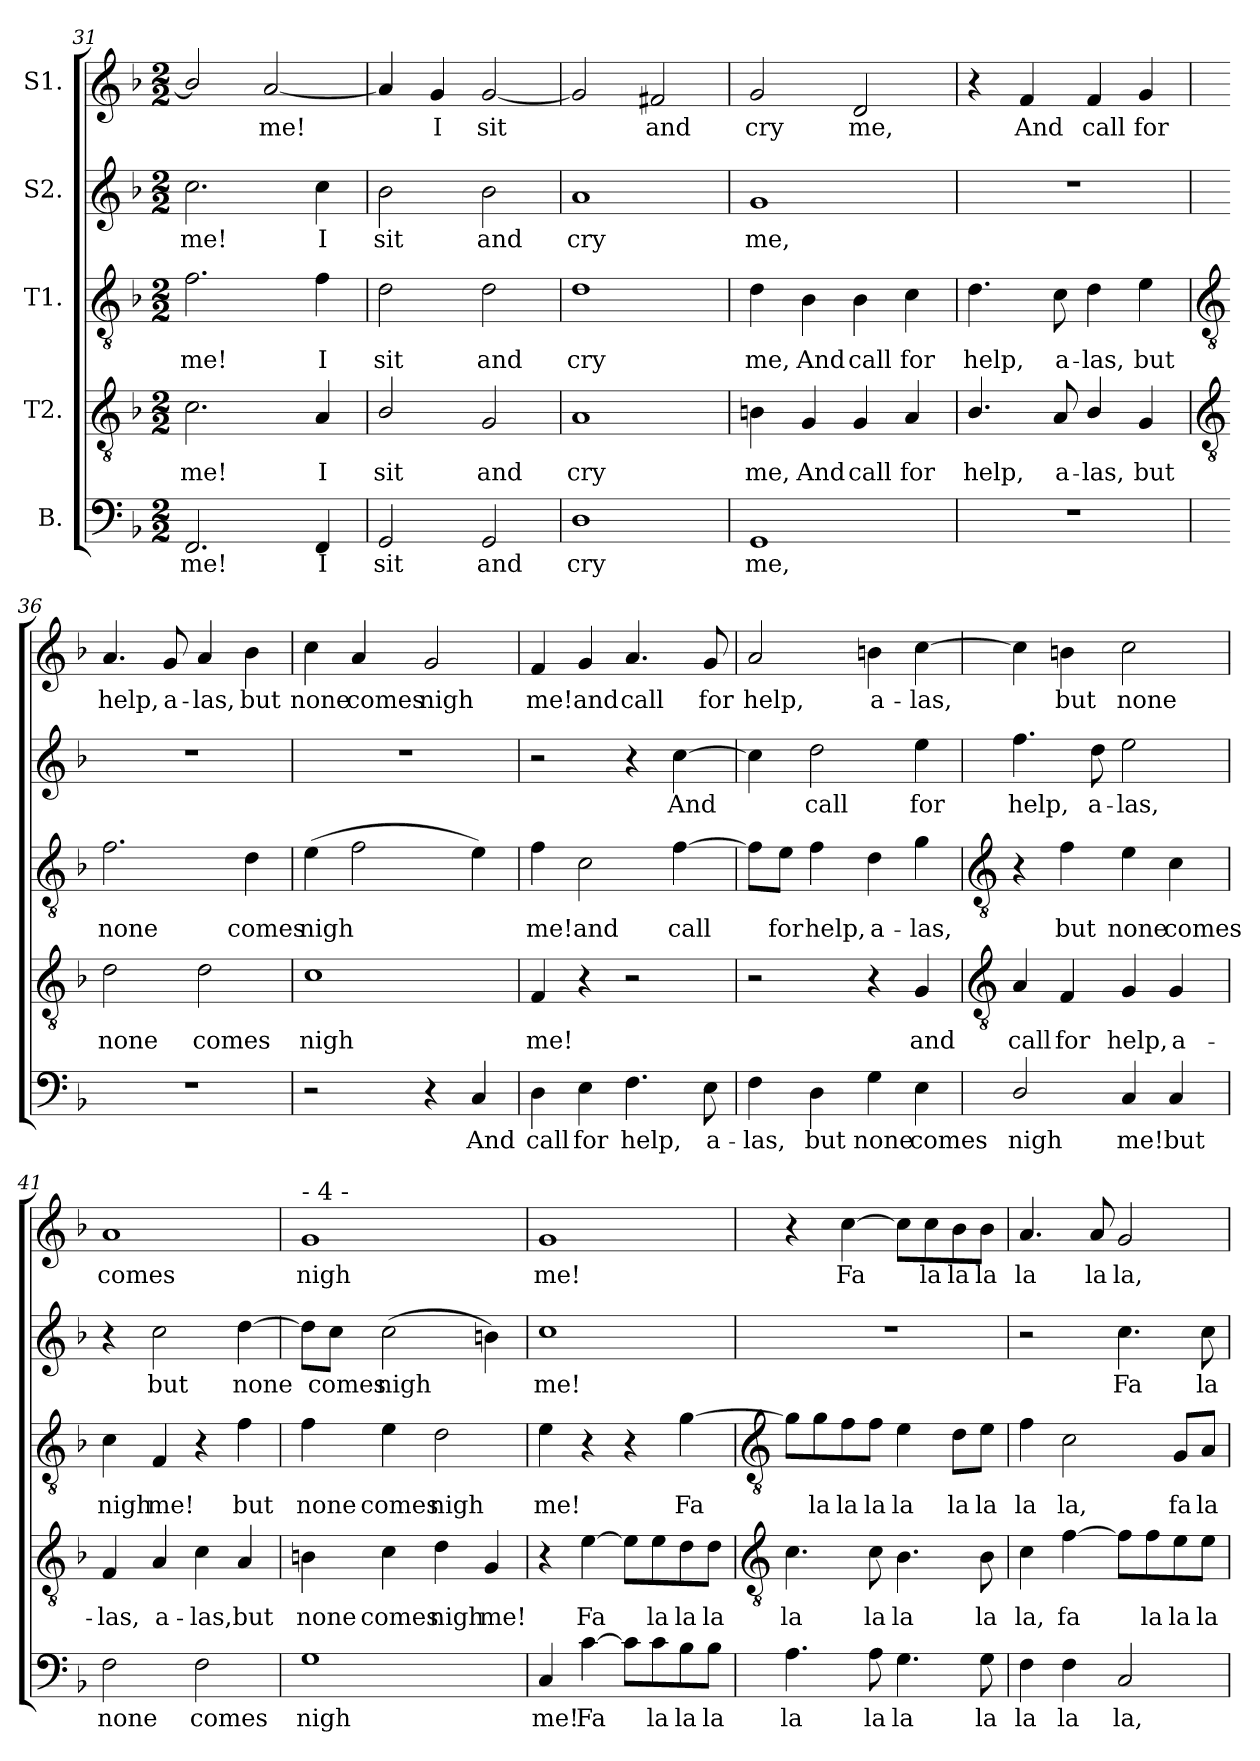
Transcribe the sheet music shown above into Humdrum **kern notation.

**kern	**text	**kern	**text	**kern	**text	**kern	**text	**kern	**text
*part5	*part5	*part4	*part4	*part3	*part3	*part2	*part2	*part1	*part1
*staff5	*staff5	*staff4	*staff4	*staff3	*staff3	*staff2	*staff2	*staff1	*staff1
*I"B.	*	*I"T2.	*	*I"T1.	*	*I"S2.	*	*I"S1.	*
*clefF4	*	*clefGv2	*	*clefGv2	*	*clefG2	*	*clefG2	*
*k[b-]	*	*k[b-]	*	*k[b-]	*	*k[b-]	*	*k[b-]	*
*F:	*	*F:	*	*F:	*	*F:	*	*F:	*
*M2/2	*	*M2/2	*	*M2/2	*	*M2/2	*	*M2/2	*
=31	=31	=31	=31	=31	=31	=31	=31	=31	=31
!	!LO:LY:b	!	!LO:LY:b	!	!LO:LY:b	!	!LO:LY:b	!	!
2.FF	me!	2.c	me!	2.f	me!	2.cc	me!	2b-/]	.
!	!	!	!	!	!	!	!	!	!LO:LY:b
.	.	.	.	.	.	.	.	[2a	me!
!	!LO:LY:b	!	!LO:LY:b	!	!LO:LY:b	!	!LO:LY:b	!	!
4FF	I	4A	I	4f	I	4cc	I	.	.
=32	=32	=32	=32	=32	=32	=32	=32	=32	=32
!	!LO:LY:b	!	!LO:LY:b	!	!LO:LY:b	!	!LO:LY:b	!	!
2GG	sit	2B-/	sit	2d	sit	2b-	sit	4a]	.
!	!	!	!	!	!	!	!	!	!LO:LY:b
.	.	.	.	.	.	.	.	4g	I
!	!LO:LY:b	!	!LO:LY:b	!	!LO:LY:b	!	!LO:LY:b	!	!LO:LY:b
2GG	and	2G	and	2d	and	2b-	and	[2g	sit
=33	=33	=33	=33	=33	=33	=33	=33	=33	=33
!	!LO:LY:b	!	!LO:LY:b	!	!LO:LY:b	!	!LO:LY:b	!	!
1D	cry	1A	cry	1d	cry	1a	cry	2g]	.
!	!	!	!	!	!	!	!	!	!LO:LY:b
.	.	.	.	.	.	.	.	2f#X	and
=34	=34	=34	=34	=34	=34	=34	=34	=34	=34
!	!LO:LY:b	!	!LO:LY:b	!	!LO:LY:b	!	!LO:LY:b	!	!LO:LY:b
1GG	me,	4Bn	me,	4d	me,	1g	me,	2g	cry
!	!	!	!LO:LY:b	!	!LO:LY:b	!	!	!	!
.	.	4G	And	4B-	And	.	.	.	.
!	!	!	!LO:LY:b	!	!LO:LY:b	!	!	!	!LO:LY:b
.	.	4G	call	4B-	call	.	.	2d	me,
!	!	!	!LO:LY:b	!	!LO:LY:b	!	!	!	!
.	.	4A	for	4c	for	.	.	.	.
=35	=35	=35	=35	=35	=35	=35	=35	=35	=35
!	!	!	!LO:LY:b	!	!LO:LY:b	!	!	!	!
1r	.	4.B-/	help,	4.d	help,	1r	.	4r	.
!	!	!	!	!	!	!	!	!	!LO:LY:b
.	.	.	.	.	.	.	.	4f	And
!	!	!	!LO:LY:b	!	!LO:LY:b	!	!	!	!
.	.	8A/	a-	8c	a-	.	.	.	.
!	!	!	!LO:LY:b	!	!LO:LY:b	!	!	!	!LO:LY:b
.	.	4B-/	-las,	4d	-las,	.	.	4f	call
!	!	!	!LO:LY:b	!	!LO:LY:b	!	!	!	!LO:LY:b
.	.	4G	but	4e	but	.	.	4g	for
!!LO:LB:g=z
=36	=36	=36	=36	=36	=36	=36	=36	=36	=36
*	*	*clefGv2	*	*clefGv2	*	*	*	*	*
!	!	!	!LO:LY:b	!	!LO:LY:b	!	!	!	!LO:LY:b
1r	.	2d	none	2.f	none	1r	.	4.a	help,
!	!	!	!	!	!	!	!	!	!LO:LY:b
.	.	.	.	.	.	.	.	8g	a-
!	!	!	!LO:LY:b	!	!	!	!	!	!LO:LY:b
.	.	2d	comes	.	.	.	.	4a	-las,
!	!	!	!	!	!LO:LY:b	!	!	!	!LO:LY:b
.	.	.	.	4d	comes	.	.	4b-	but
=37	=37	=37	=37	=37	=37	=37	=37	=37	=37
!	!	!	!LO:LY:b	!	!LO:LY:b	!	!	!	!LO:LY:b
2r	.	1c	nigh	(>4e	nigh	1r	.	4cc	none
!	!	!	!	!	!	!	!	!	!LO:LY:b
.	.	.	.	2f	.	.	.	4a	comes
!	!	!	!	!	!	!	!	!	!LO:LY:b
4r	.	.	.	.	.	.	.	2g	nigh
!	!LO:LY:b	!	!	!	!	!	!	!	!
4C	And	.	.	4e)	.	.	.	.	.
=38	=38	=38	=38	=38	=38	=38	=38	=38	=38
!	!LO:LY:b	!	!LO:LY:b	!	!LO:LY:b	!	!	!	!LO:LY:b
4D	call	4F	me!	4f	me!	2r	.	4f	me!
!	!LO:LY:b	!	!	!	!LO:LY:b	!	!	!	!LO:LY:b
4E	for	4r	.	2c	and	.	.	4g	and
!	!LO:LY:b	!	!	!	!	!	!	!	!LO:LY:b
4.F	help,	2r	.	.	.	4r	.	4.a	call
!	!	!	!	!	!LO:LY:b	!	!LO:LY:b	!	!
.	.	.	.	[4f	call	[4cc	And	.	.
!	!LO:LY:b	!	!	!	!	!	!	!	!LO:LY:b
8E	a-	.	.	.	.	.	.	8g	for
=39	=39	=39	=39	=39	=39	=39	=39	=39	=39
!	!LO:LY:b	!	!	!	!	!	!	!	!LO:LY:b
4F	-las,	2r	.	8fL]	.	4cc]	.	2a	help,
!	!	!	!	!	!LO:LY:b	!	!	!	!
.	.	.	.	8eJ	for	.	.	.	.
!	!LO:LY:b	!	!	!	!LO:LY:b	!	!LO:LY:b	!	!
4D	but	.	.	4f	help,	2dd	call	.	.
!	!LO:LY:b	!	!	!	!LO:LY:b	!	!	!	!LO:LY:b
4G	none	4r	.	4d	a-	.	.	4bn	a-
!	!LO:LY:b	!	!LO:LY:b	!	!LO:LY:b	!	!LO:LY:b	!	!LO:LY:b
4E	comes	4G	and	4g	-las,	4ee	for	[4cc	-las,
!!LO:LB:g=z
=40	=40	=40	=40	=40	=40	=40	=40	=40	=40
*	*	*clefGv2	*	*clefGv2	*	*	*	*	*
!	!LO:LY:b	!	!LO:LY:b	!	!	!	!LO:LY:b	!	!
2D/	nigh	4A	call	4r	.	4.ff	help,	4cc]	.
!	!	!	!LO:LY:b	!	!LO:LY:b	!	!	!	!LO:LY:b
.	.	4F	for	4f	but	.	.	4bn	but
!	!	!	!	!	!	!	!LO:LY:b	!	!
.	.	.	.	.	.	8dd	a-	.	.
!	!LO:LY:b	!	!LO:LY:b	!	!LO:LY:b	!	!LO:LY:b	!	!LO:LY:b
4C/	me!	4G	help,	4e	none	2ee	-las,	2cc	none
!	!LO:LY:b	!	!LO:LY:b	!	!LO:LY:b	!	!	!	!
4C/	but	4G	a-	4c	comes	.	.	.	.
=41	=41	=41	=41	=41	=41	=41	=41	=41	=41
!	!LO:LY:b	!	!LO:LY:b	!	!LO:LY:b	!	!	!	!LO:LY:b
2F	none	4F	-las,	4c	nigh	4r	.	1a	comes
!	!	!	!LO:LY:b	!	!LO:LY:b	!	!LO:LY:b	!	!
.	.	4A	a-	4F	me!	2cc	but	.	.
!	!LO:LY:b	!	!LO:LY:b	!	!	!	!	!	!
2F	comes	4c	-las,	4r	.	.	.	.	.
!	!	!	!LO:LY:b	!	!LO:LY:b	!	!LO:LY:b	!	!
.	.	4A	but	4f	but	[4dd	none	.	.
=42	=42	=42	=42	=42	=42	=42	=42	=42	=42
!	!	!	!	!	!	!	!	!LO:TX:a:t=- 4 -	!
!	!LO:LY:b	!	!LO:LY:b	!	!LO:LY:b	!	!	!	!LO:LY:b
1G	nigh	4Bn	none	4f	none	8ddL]	.	1g	nigh
!	!	!	!	!	!	!	!LO:LY:b	!	!
.	.	.	.	.	.	8ccJ	comes	.	.
!	!	!	!LO:LY:b	!	!LO:LY:b	!	!LO:LY:b	!	!
.	.	4c	comes	4e	comes	(>2cc	nigh	.	.
!	!	!	!LO:LY:b	!	!LO:LY:b	!	!	!	!
.	.	4d	nigh	2d	nigh	.	.	.	.
!	!	!	!LO:LY:b	!	!	!	!	!	!
.	.	4G	me!	.	.	4bn)	.	.	.
=43	=43	=43	=43	=43	=43	=43	=43	=43	=43
!	!LO:LY:b	!	!	!	!LO:LY:b	!	!LO:LY:b	!	!LO:LY:b
4C	me!	4r	.	4e	me!	1cc	me!	1g	me!
!	!LO:LY:b	!	!LO:LY:b	!	!	!	!	!	!
[4c	Fa	[4e	Fa	4r	.	.	.	.	.
8cL]	.	8eL]	.	4r	.	.	.	.	.
!	!LO:LY:b	!	!LO:LY:b	!	!	!	!	!	!
8c	la	8e	la	.	.	.	.	.	.
!	!LO:LY:b	!	!LO:LY:b	!	!LO:LY:b	!	!	!	!
8B-	la	8d	la	[4g	Fa	.	.	.	.
!	!LO:LY:b	!	!LO:LY:b	!	!	!	!	!	!
8B-J	la	8dJ	la	.	.	.	.	.	.
!!LO:LB:g=z
=44	=44	=44	=44	=44	=44	=44	=44	=44	=44
*	*	*clefGv2	*	*clefGv2	*	*	*	*	*
!	!LO:LY:b	!	!LO:LY:b	!	!	!	!	!	!
4.A	la	4.c	la	8gL]	.	1r	.	4r	.
!	!	!	!	!	!LO:LY:b	!	!	!	!
.	.	.	.	8g	la	.	.	.	.
!	!	!	!	!	!LO:LY:b	!	!	!	!LO:LY:b
.	.	.	.	8f	la	.	.	[4cc	Fa
!	!LO:LY:b	!	!LO:LY:b	!	!LO:LY:b	!	!	!	!
8A	la	8c	la	8fJ	la	.	.	.	.
!	!LO:LY:b	!	!LO:LY:b	!	!LO:LY:b	!	!	!	!
4.G	la	4.B-	la	4e	la	.	.	8ccL]	.
!	!	!	!	!	!	!	!	!	!LO:LY:b
.	.	.	.	.	.	.	.	8cc	la
!	!	!	!	!	!LO:LY:b	!	!	!	!LO:LY:b
.	.	.	.	8dL	la	.	.	8b-	la
!	!LO:LY:b	!	!LO:LY:b	!	!LO:LY:b	!	!	!	!LO:LY:b
8G	la	8B-	la	8eJ	la	.	.	8b-J	la
=45	=45	=45	=45	=45	=45	=45	=45	=45	=45
!	!LO:LY:b	!	!LO:LY:b	!	!LO:LY:b	!	!	!	!LO:LY:b
4F	la	4c	la,	4f	la	2r	.	4.a	la
!	!LO:LY:b	!	!LO:LY:b	!	!LO:LY:b	!	!	!	!
4F	la	[4f	fa	2c	la,	.	.	.	.
!	!	!	!	!	!	!	!	!	!LO:LY:b
.	.	.	.	.	.	.	.	8a	la
!	!LO:LY:b	!	!	!	!	!	!LO:LY:b	!	!LO:LY:b
2C	la,	8fL]	.	.	.	4.cc	Fa	2g	la,
!	!	!	!LO:LY:b	!	!	!	!	!	!
.	.	8f	la	.	.	.	.	.	.
!	!	!	!LO:LY:b	!	!LO:LY:b	!	!	!	!
.	.	8e	la	8GL	fa	.	.	.	.
!	!	!	!LO:LY:b	!	!LO:LY:b	!	!LO:LY:b	!	!
.	.	8eJ	la	8AJ	la	8cc	la	.	.
=	=	=	=	=	=	=	=	=	=
*-	*-	*-	*-	*-	*-	*-	*-	*-	*-
